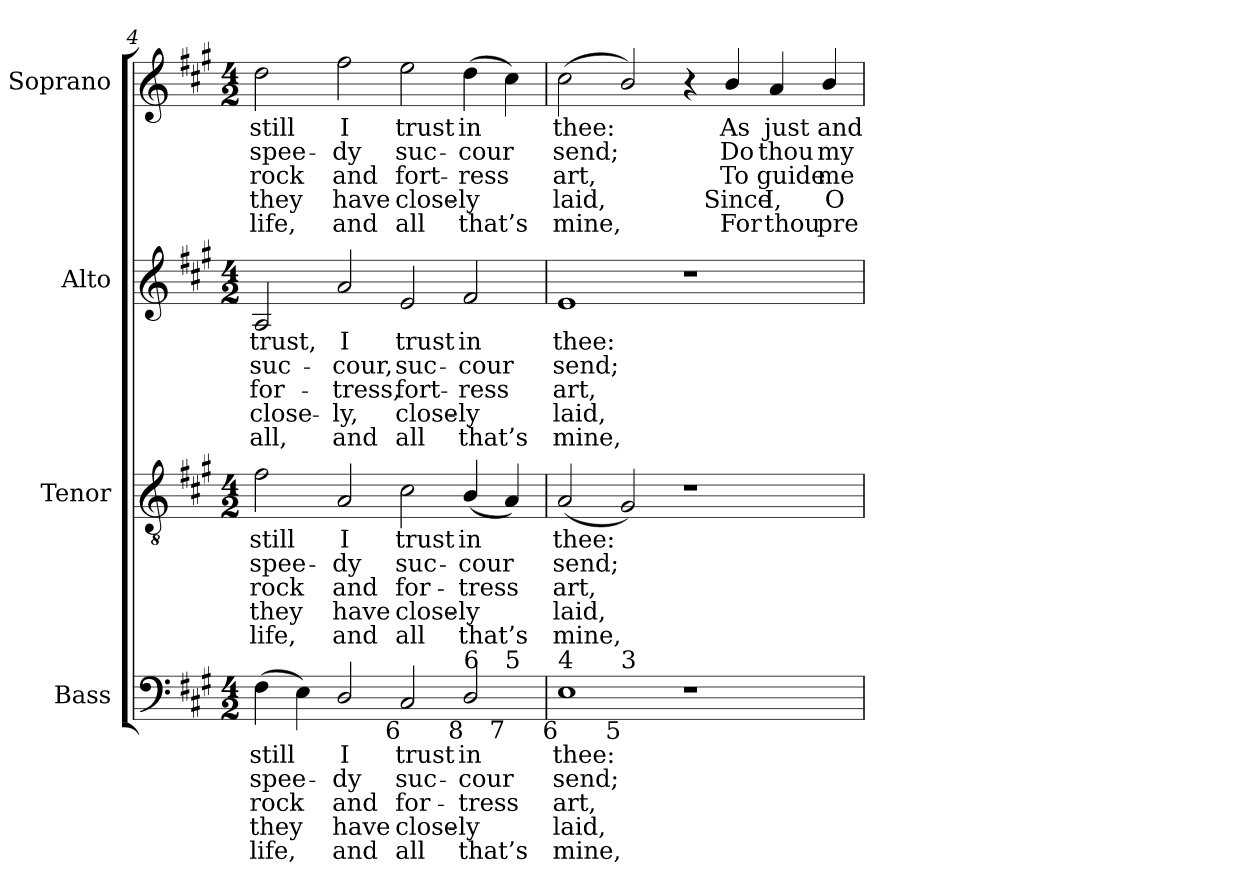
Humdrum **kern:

**kern	**text	**text	**text	**text	**text	**kern	**text	**text	**text	**text	**text	**kern	**text	**text	**text	**text	**text	**kern	**text	**text	**text	**text	**text
*part4	*part4	*part4	*part4	*part4	*part4	*part3	*part3	*part3	*part3	*part3	*part3	*part2	*part2	*part2	*part2	*part2	*part2	*part1	*part1	*part1	*part1	*part1	*part1
*staff4	*staff4	*staff4	*staff4	*staff4	*staff4	*staff3	*staff3	*staff3	*staff3	*staff3	*staff3	*staff2	*staff2	*staff2	*staff2	*staff2	*staff2	*staff1	*staff1	*staff1	*staff1	*staff1	*staff1
*I"Bass	*	*	*	*	*	*I"Tenor	*	*	*	*	*	*I"Alto	*	*	*	*	*	*I"Soprano	*	*	*	*	*
*I'B.	*	*	*	*	*	*I'T.	*	*	*	*	*	*I'A.	*	*	*	*	*	*I'S.	*	*	*	*	*
!!LO:LB:g=z
*clefF4	*	*	*	*	*	*clefGv2	*	*	*	*	*	*clefG2	*	*	*	*	*	*clefG2	*	*	*	*	*
*	*	*	*	*	*	*ITrd7c12	*	*	*	*	*	*	*	*	*	*	*	*	*	*	*	*	*
*k[f#c#g#]	*	*	*	*	*	*k[f#c#g#]	*	*	*	*	*	*k[f#c#g#]	*	*	*	*	*	*k[f#c#g#]	*	*	*	*	*
*A:	*	*	*	*	*	*A:	*	*	*	*	*	*A:	*	*	*	*	*	*A:	*	*	*	*	*
*M4/2	*	*	*	*	*	*M4/2	*	*	*	*	*	*M4/2	*	*	*	*	*	*M4/2	*	*	*	*	*
=4	=4	=4	=4	=4	=4	=4	=4	=4	=4	=4	=4	=4	=4	=4	=4	=4	=4	=4	=4	=4	=4	=4	=4
!	!LO:LY:b:color=#000000	!LO:LY:b:color=#000000	!LO:LY:b:color=#000000	!LO:LY:b:color=#000000	!LO:LY:b:color=#000000	!	!	!	!	!	!	!	!	!	!	!	!	!	!	!	!	!	!
!	!	!	!	!	!	!	!LO:LY:b:color=#000000	!LO:LY:b:color=#000000	!LO:LY:b:color=#000000	!LO:LY:b:color=#000000	!LO:LY:b:color=#000000	!	!	!	!	!	!	!	!	!	!	!	!
!	!	!	!	!	!	!	!	!	!	!	!	!	!LO:LY:b:color=#000000	!LO:LY:b:color=#000000	!LO:LY:b:color=#000000	!LO:LY:b:color=#000000	!LO:LY:b:color=#000000	!	!	!	!	!	!
!LO:TX:b:rj:t=6	!	!	!	!	!	!	!	!	!	!	!	!	!	!	!	!	!	!	!	!	!	!	!
!	!	!	!	!	!	!	!	!	!	!	!	!	!	!	!	!	!	!	!LO:LY:b:color=#000000	!LO:LY:b:color=#000000	!LO:LY:b:color=#000000	!LO:LY:b:color=#000000	!LO:LY:b:color=#000000
*^	*	*	*	*	*	*	*	*	*	*	*	*	*	*	*	*	*	*	*	*	*	*	*
(4F#i\	1..ryy	still	spee-	rock	they	life,	2F#i\	still	spee-	rock	they	life,	2Ai/	trust,	suc-	for-	-close-	-all,	2ddi\	still	spee-	rock	they	life,
4Ei\)	.	.	.	.	.	.	.	.	.	.	.	.	.	.	.	.	.	.	.	.	.	.	.	.
!	!	!LO:LY:b:color=#000000	!LO:LY:b:color=#000000	!LO:LY:b:color=#000000	!LO:LY:b:color=#000000	!LO:LY:b:color=#000000	!	!	!	!	!	!	!	!	!	!	!	!	!	!	!	!	!	!
!	!	!	!	!	!	!	!	!LO:LY:b:color=#000000	!LO:LY:b:color=#000000	!LO:LY:b:color=#000000	!LO:LY:b:color=#000000	!LO:LY:b:color=#000000	!	!	!	!	!	!	!	!	!	!	!	!
!	!	!	!	!	!	!	!	!	!	!	!	!	!	!LO:LY:b:color=#000000	!LO:LY:b:color=#000000	!LO:LY:b:color=#000000	!LO:LY:b:color=#000000	!LO:LY:b:color=#000000	!	!	!	!	!	!
!	!	!	!	!	!	!	!	!	!	!	!	!	!	!	!	!	!	!	!	!LO:LY:b:color=#000000	!LO:LY:b:color=#000000	!LO:LY:b:color=#000000	!LO:LY:b:color=#000000	!LO:LY:b:color=#000000
2Di/	.	I	-dy	and	have	and	2AAi/	I	-dy	and	have	and	2ai/	I	-cour,	tress,	ly,	and	2ff#i\	I	-dy	and	have	and
!	!	!LO:LY:b:color=#000000	!LO:LY:b:color=#000000	!LO:LY:b:color=#000000	!LO:LY:b:color=#000000	!LO:LY:b:color=#000000	!	!	!	!	!	!	!	!	!	!	!	!	!	!	!	!	!	!
!	!	!	!	!	!	!	!	!LO:LY:b:color=#000000	!LO:LY:b:color=#000000	!LO:LY:b:color=#000000	!LO:LY:b:color=#000000	!LO:LY:b:color=#000000	!	!	!	!	!	!	!	!	!	!	!	!
!	!	!	!	!	!	!	!	!	!	!	!	!	!	!LO:LY:b:color=#000000	!LO:LY:b:color=#000000	!LO:LY:b:color=#000000	!LO:LY:b:color=#000000	!LO:LY:b:color=#000000	!	!	!	!	!	!
!LO:TX:b:rj:t=6	!	!	!	!	!	!	!	!	!	!	!	!	!	!	!	!	!	!	!	!	!	!	!	!
!	!	!	!	!	!	!	!	!	!	!	!	!	!	!	!	!	!	!	!	!LO:LY:b:color=#000000	!LO:LY:b:color=#000000	!LO:LY:b:color=#000000	!LO:LY:b:color=#000000	!LO:LY:b:color=#000000
2C#i/	.	trust	suc-	for-	-close-	-all	2C#i\	trust	suc-	for-	-close-	-all	2ei/	trust	suc-	fort-	-close-	-all	2eei\	trust	suc-	fort-	-close-	-all
!	!	!LO:LY:b:color=#000000	!LO:LY:b:color=#000000	!LO:LY:b:color=#000000	!LO:LY:b:color=#000000	!LO:LY:b:color=#000000	!	!	!	!	!	!	!	!	!	!	!	!	!	!	!	!	!	!
!	!	!	!	!	!	!	!	!LO:LY:b:color=#000000	!LO:LY:b:color=#000000	!LO:LY:b:color=#000000	!LO:LY:b:color=#000000	!LO:LY:b:color=#000000	!	!	!	!	!	!	!	!	!	!	!	!
!	!	!	!	!	!	!	!	!	!	!	!	!	!	!LO:LY:b:color=#000000	!LO:LY:b:color=#000000	!LO:LY:b:color=#000000	!LO:LY:b:color=#000000	!LO:LY:b:color=#000000	!	!	!	!	!	!
!LO:TX:b:rj:t=8	!	!	!	!	!	!	!	!	!	!	!	!	!	!	!	!	!	!	!	!	!	!	!	!
!LO:TX:t=6	!	!	!	!	!	!	!	!	!	!	!	!	!	!	!	!	!	!	!	!	!	!	!	!
!	!	!	!	!	!	!	!	!	!	!	!	!	!	!	!	!	!	!	!	!LO:LY:b:color=#000000	!LO:LY:b:color=#000000	!LO:LY:b:color=#000000	!LO:LY:b:color=#000000	!LO:LY:b:color=#000000
2Di/	.	in	-cour	tress	ly	that’s	(4BBi/	in	-cour	tress	ly	that’s	2f#i/	in	-cour	ress	ly	that’s	(4ddi\	in	-cour	ress	ly	that’s
!	!LO:TX:b:rj:t=7	!	!	!	!	!	!	!	!	!	!	!	!	!	!	!	!	!	!	!	!	!	!	!
!	!LO:TX:t=5	!	!	!	!	!	!	!	!	!	!	!	!	!	!	!	!	!	!	!	!	!	!	!
.	4ryy	.	.	.	.	.	4AAi/)	.	.	.	.	.	.	.	.	.	.	.	4cc#i\)	.	.	.	.	.
=5	=5	=5	=5	=5	=5	=5	=5	=5	=5	=5	=5	=5	=5	=5	=5	=5	=5	=5	=5	=5	=5	=5	=5	=5
!	!	!LO:LY:b:color=#000000	!LO:LY:b:color=#000000	!LO:LY:b:color=#000000	!LO:LY:b:color=#000000	!LO:LY:b:color=#000000	!	!	!	!	!	!	!	!	!	!	!	!	!	!	!	!	!	!
!	!	!	!	!	!	!	!	!LO:LY:b:color=#000000	!LO:LY:b:color=#000000	!LO:LY:b:color=#000000	!LO:LY:b:color=#000000	!LO:LY:b:color=#000000	!	!	!	!	!	!	!	!	!	!	!	!
!	!	!	!	!	!	!	!	!	!	!	!	!	!	!LO:LY:b:color=#000000	!LO:LY:b:color=#000000	!LO:LY:b:color=#000000	!LO:LY:b:color=#000000	!LO:LY:b:color=#000000	!	!	!	!	!	!
!LO:TX:b:rj:t=6	!	!	!	!	!	!	!	!	!	!	!	!	!	!	!	!	!	!	!	!	!	!	!	!
!LO:TX:t=4	!	!	!	!	!	!	!	!	!	!	!	!	!	!	!	!	!	!	!	!	!	!	!	!
!	!	!	!	!	!	!	!	!	!	!	!	!	!	!	!	!	!	!	!	!LO:LY:b:color=#000000	!LO:LY:b:color=#000000	!LO:LY:b:color=#000000	!LO:LY:b:color=#000000	!LO:LY:b:color=#000000
1Ei	2ryy	thee:	send;	art,	laid,	mine,	(2AAi/	thee:	send;	art,	laid,	mine,	1ei	thee:	send;	art,	laid,	mine,	(2cc#i\	thee:	send;	art,	laid,	mine,
!	!LO:TX:b:rj:t=5	!	!	!	!	!	!	!	!	!	!	!	!	!	!	!	!	!	!	!	!	!	!	!
!	!LO:TX:t=3	!	!	!	!	!	!	!	!	!	!	!	!	!	!	!	!	!	!	!	!	!	!	!
.	1.ryy	.	.	.	.	.	2GG#i/)	.	.	.	.	.	.	.	.	.	.	.	2bi/)	.	.	.	.	.
1r	.	.	.	.	.	.	1r	.	.	.	.	.	1r	.	.	.	.	.	4r	.	.	.	.	.
!	!	!	!	!	!	!	!	!	!	!	!	!	!	!	!	!	!	!	!	!LO:LY:b:color=#000000	!LO:LY:b:color=#000000	!LO:LY:b:color=#000000	!LO:LY:b:color=#000000	!LO:LY:b:color=#000000
.	.	.	.	.	.	.	.	.	.	.	.	.	.	.	.	.	.	.	4bi/	As	Do	To	Since	For
!	!	!	!	!	!	!	!	!	!	!	!	!	!	!	!	!	!	!	!	!LO:LY:b:color=#000000	!LO:LY:b:color=#000000	!LO:LY:b:color=#000000	!LO:LY:b:color=#000000	!LO:LY:b:color=#000000
.	.	.	.	.	.	.	.	.	.	.	.	.	.	.	.	.	.	.	4ai/	just	thou	guide	I,	thou
!	!	!	!	!	!	!	!	!	!	!	!	!	!	!	!	!	!	!	!	!LO:LY:b:color=#000000	!LO:LY:b:color=#000000	!LO:LY:b:color=#000000	!LO:LY:b:color=#000000	!LO:LY:b:color=#000000
.	.	.	.	.	.	.	.	.	.	.	.	.	.	.	.	.	.	.	4bi/	and	my	me	O	pre-
*v	*v	*	*	*	*	*	*	*	*	*	*	*	*	*	*	*	*	*	*	*	*	*	*	*
=	=	=	=	=	=	=	=	=	=	=	=	=	=	=	=	=	=	=	=	=	=	=	=
*-	*-	*-	*-	*-	*-	*-	*-	*-	*-	*-	*-	*-	*-	*-	*-	*-	*-	*-	*-	*-	*-	*-	*-
